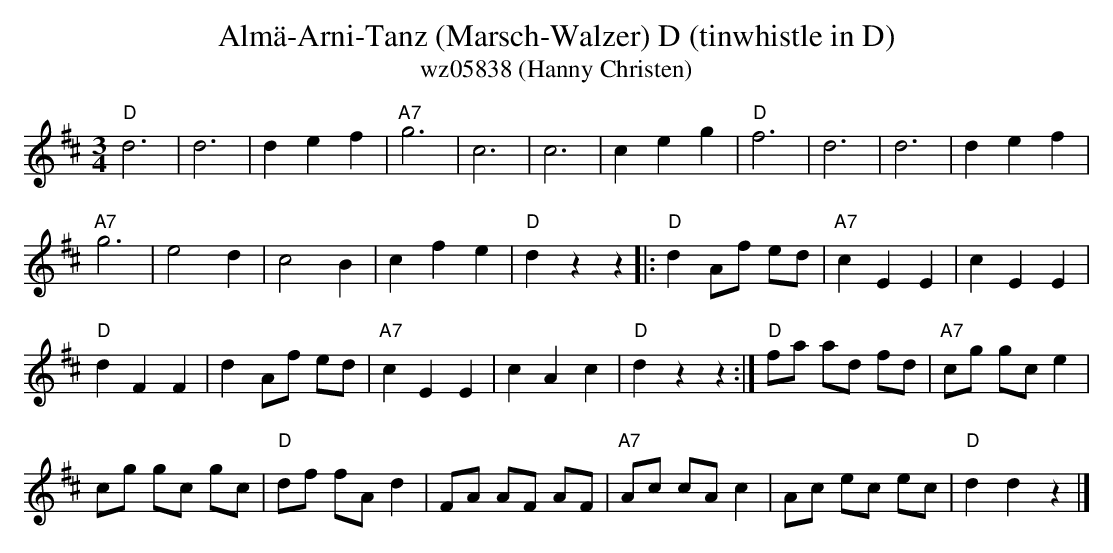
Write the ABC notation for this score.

X:1
T:Alm\"a-Arni-Tanz (Marsch-Walzer) D (tinwhistle in D)
T:wz05838 (Hanny Christen)
M:3/4
L:1/4
K:D %%MIDI gchordon
"D"d3 | d3 | def | "A7"g3 | c3 | c3 | ceg | "D"f3 | d3 | d3 | def |
"A7"g3 | e2d | c2B | cfe | "D"dzz |: [L:1/8] "D"d2 Af ed | "A7"c2E2E2 | c2E2E2 |
"D"d2F2F2 | d2Af ed | "A7"c2E2E2 | c2A2c2 | "D"d2z2z2 :| "D"fa ad fd | "A7"cg gc e2 |
cg gc gc | "D"df fAd2 | FA AF AF | "A7"Ac cAc2 | Ac ec ec | "D"d2d2z2 |]
